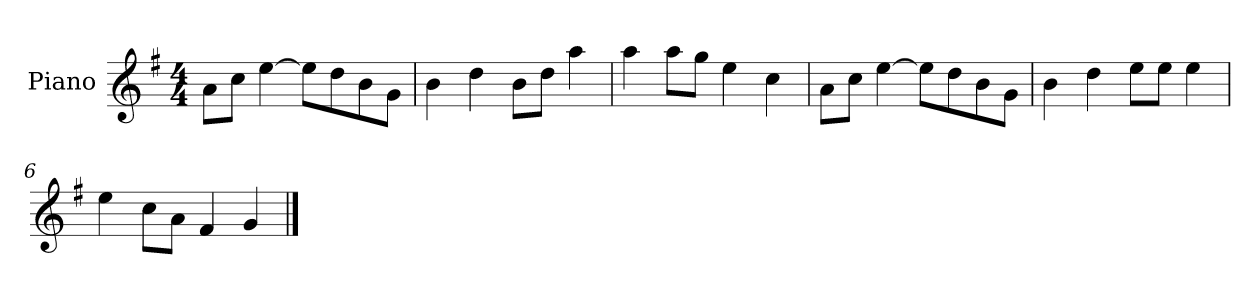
**kern
*part1
*staff1
*I"Piano
*I'P-no
*clefG2
*k[f#]
*M4/4
*MM90
=1
8a\L
8cc\J
[4ee\
8ee\L]
8dd\
8b\
8g\J
=2
4b\
4dd\
8b\L
8dd\J
4aa\
=3
4aa\
8aa\L
8gg\J
4ee\
4cc\
=4
8a\L
8cc\J
[4ee\
8ee\L]
8dd\
8b\
8g\J
=5
4b\
4dd\
8ee\L
8ee\J
4ee\
=6
4ee\
8cc\L
8a\J
4f#/
4g/
==
*-
